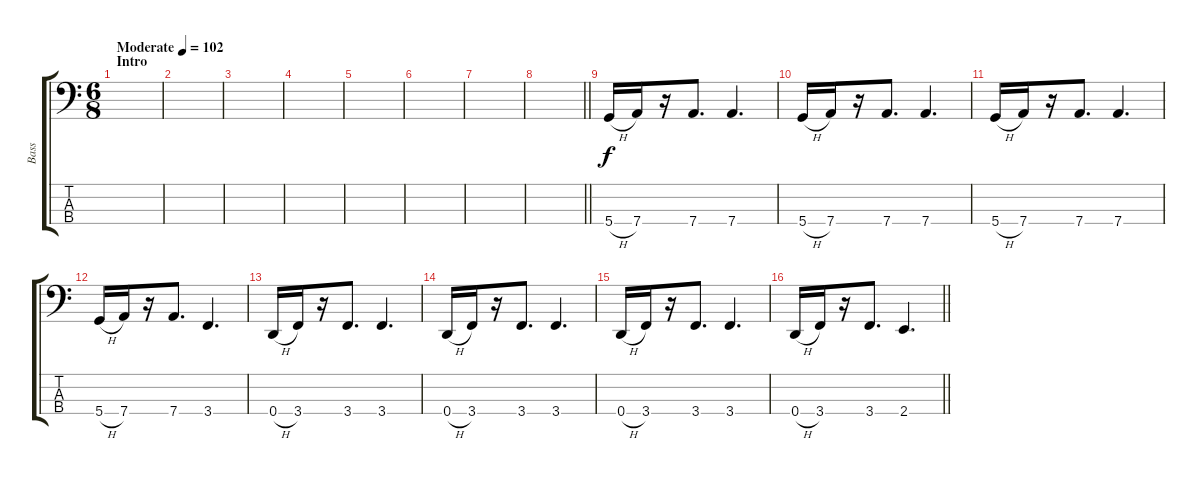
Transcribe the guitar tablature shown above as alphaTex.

\track ("Bass" "Bass") {instrument electricbassfinger}
\staff {score tabs}
\tuning (G2 D2 A1 D1) {hide}
\ts (6 8)
\section ("" "Intro")
\tempo (102 "Moderate")
\clef f4
\ks aminor
|
|
|
|
|
|
|
\barLineRight lightlight
|
5.4{h}.16 7.4.16 r.16 7.4.8{d} 7.4.4{d} |
5.4{h}.16 7.4.16 r.16 7.4.8{d} 7.4.4{d} |
5.4{h}.16 7.4.16 r.16 7.4.8{d} 7.4.4{d} |
5.4{h}.16 7.4.16 r.16 7.4.8{d} 3.4.4{d} |
0.4{h}.16 3.4.16 r.16 3.4.8{d} 3.4.4{d} |
0.4{h}.16 3.4.16 r.16 3.4.8{d} 3.4.4{d} |
0.4{h}.16 3.4.16 r.16 3.4.8{d} 3.4.4{d} |
\barLineRight lightlight
0.4{h}.16 3.4.16 r.16 3.4.8{d} 2.4.4{d}
